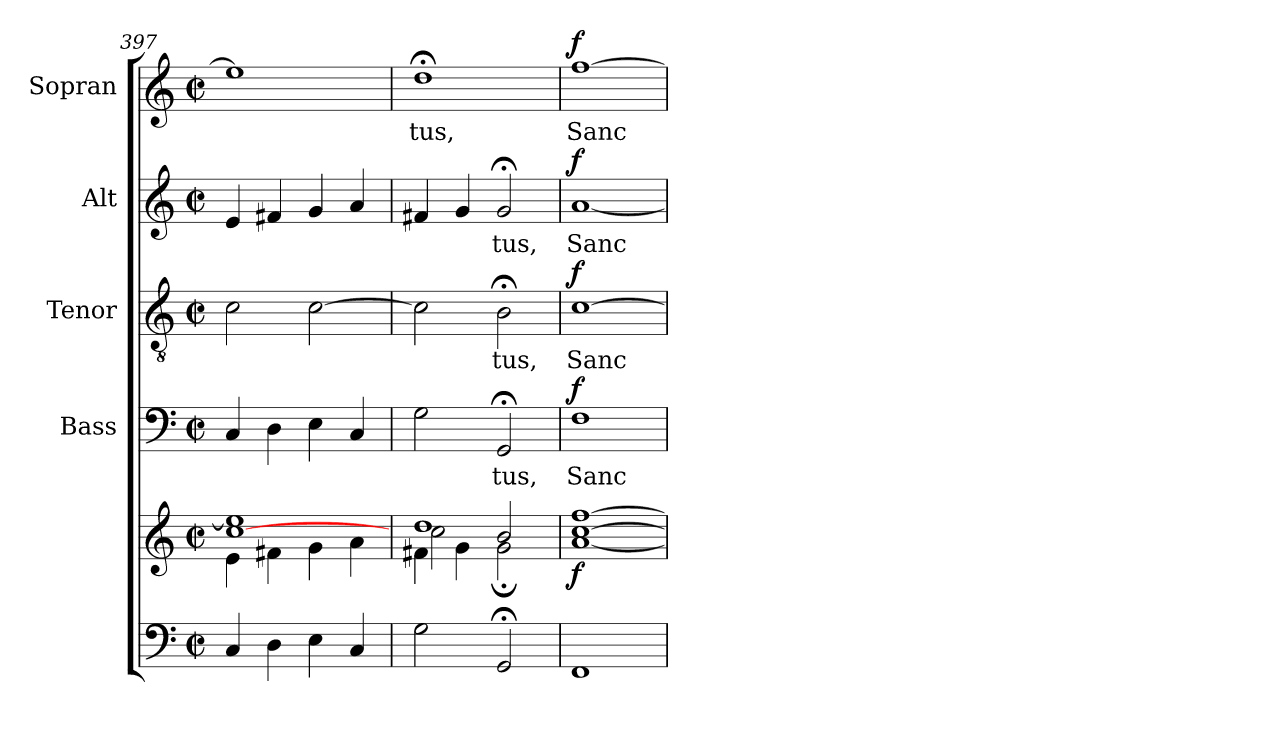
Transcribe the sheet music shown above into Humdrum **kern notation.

**kern	**kern	**dynam	**kern	**text	**dynam	**kern	**text	**dynam	**kern	**text	**dynam	**kern	**text	**dynam
*part5	*part5	*part5	*part4	*part4	*part4	*part3	*part3	*part3	*part2	*part2	*part2	*part1	*part1	*part1
*staff6	*staff5	*staff5/6	*staff4	*staff4	*staff4	*staff3	*staff3	*staff3	*staff2	*staff2	*staff2	*staff1	*staff1	*staff1
*	*	*	*I"Bass	*	*	*I"Tenor	*	*	*I"Alt	*	*	*I"Sopran	*	*
*	*	*	*I'B.	*	*	*I'T.	*	*	*I'A.	*	*	*I'S.	*	*
*clefF4	*clefG2	*	*clefF4	*	*	*clefGv2	*	*	*clefG2	*	*	*clefG2	*	*
*k[]	*k[]	*	*k[]	*	*	*k[]	*	*	*k[]	*	*	*k[]	*	*
*C:	*C:	*	*C:	*	*	*C:	*	*	*C:	*	*	*C:	*	*
*M2/2	*M2/2	*	*M2/2	*	*	*M2/2	*	*	*M2/2	*	*	*M2/2	*	*
*met(c|)	*met(c|)	*	*met(c|)	*	*	*met(c|)	*	*	*met(c|)	*	*	*met(c|)	*	*
=397	=397	=397	=397	=397	=397	=397	=397	=397	=397	=397	=397	=397	=397	=397
*	*^	*	*	*	*	*	*	*	*	*	*	*	*	*
4C/	[>1cc 1ee]	4e\	.	4C/	.	.	2c\	.	.	4e/	.	.	1ee]	.	.
4D\	.	4f#X\	.	4D\	.	.	.	.	.	4f#X/	.	.	.	.	.
4E\	.	4g\	.	4E\	.	.	[2c\	.	.	4g/	.	.	.	.	.
4C/	.	4a\	.	4C/	.	.	.	.	.	4a/	.	.	.	.	.
=398	=398	=398	=398	=398	=398	=398	=398	=398	=398	=398	=398	=398	=398	=398	=398
*	*	*^	*	*	*	*	*	*	*	*	*	*	*	*	*
!	!	!	!	!	!	!	!	!	!	!	!	!	!	!	!LO:LY:b	!
2G\	1dd	4f#X\	2cc\	.	2G\	.	.	2c\]	.	.	4f#X/	.	.	1dd;<	-tus,	.
.	.	4g\	.	.	.	.	.	.	.	.	4g/	.	.	.	.	.
!	!	!	!	!	!	!LO:LY:b	!	!	!LO:LY:b	!	!	!LO:LY:b	!	!	!	!
2GG;</	.	2g;<\	2b/	.	2GG;</	-tus,	.	2B;<\	-tus,	.	2g;</	-tus,	.	.	.	.
!!LO:LB:g=z
=399	=399	=399	=399	=399	=399	=399	=399	=399	=399	=399	=399	=399	=399	=399	=399	=399
!	!	!	!	!LO:DY:b	!	!LO:LY:b	!LO:DY:a	!	!LO:LY:b	!LO:DY:a	!	!LO:LY:b	!LO:DY:a	!	!LO:LY:b	!LO:DY:a
*	*v	*v	*v	*	*	*	*	*	*	*	*	*	*	*	*	*
1FF	[<1a [1cc [1ff	f	1F	Sanc-	f	[1c	Sanc-	f	[1a	Sanc-	f	[1ff	Sanc-	f
=	=	=	=	=	=	=	=	=	=	=	=	=	=	=
*-	*-	*-	*-	*-	*-	*-	*-	*-	*-	*-	*-	*-	*-	*-
